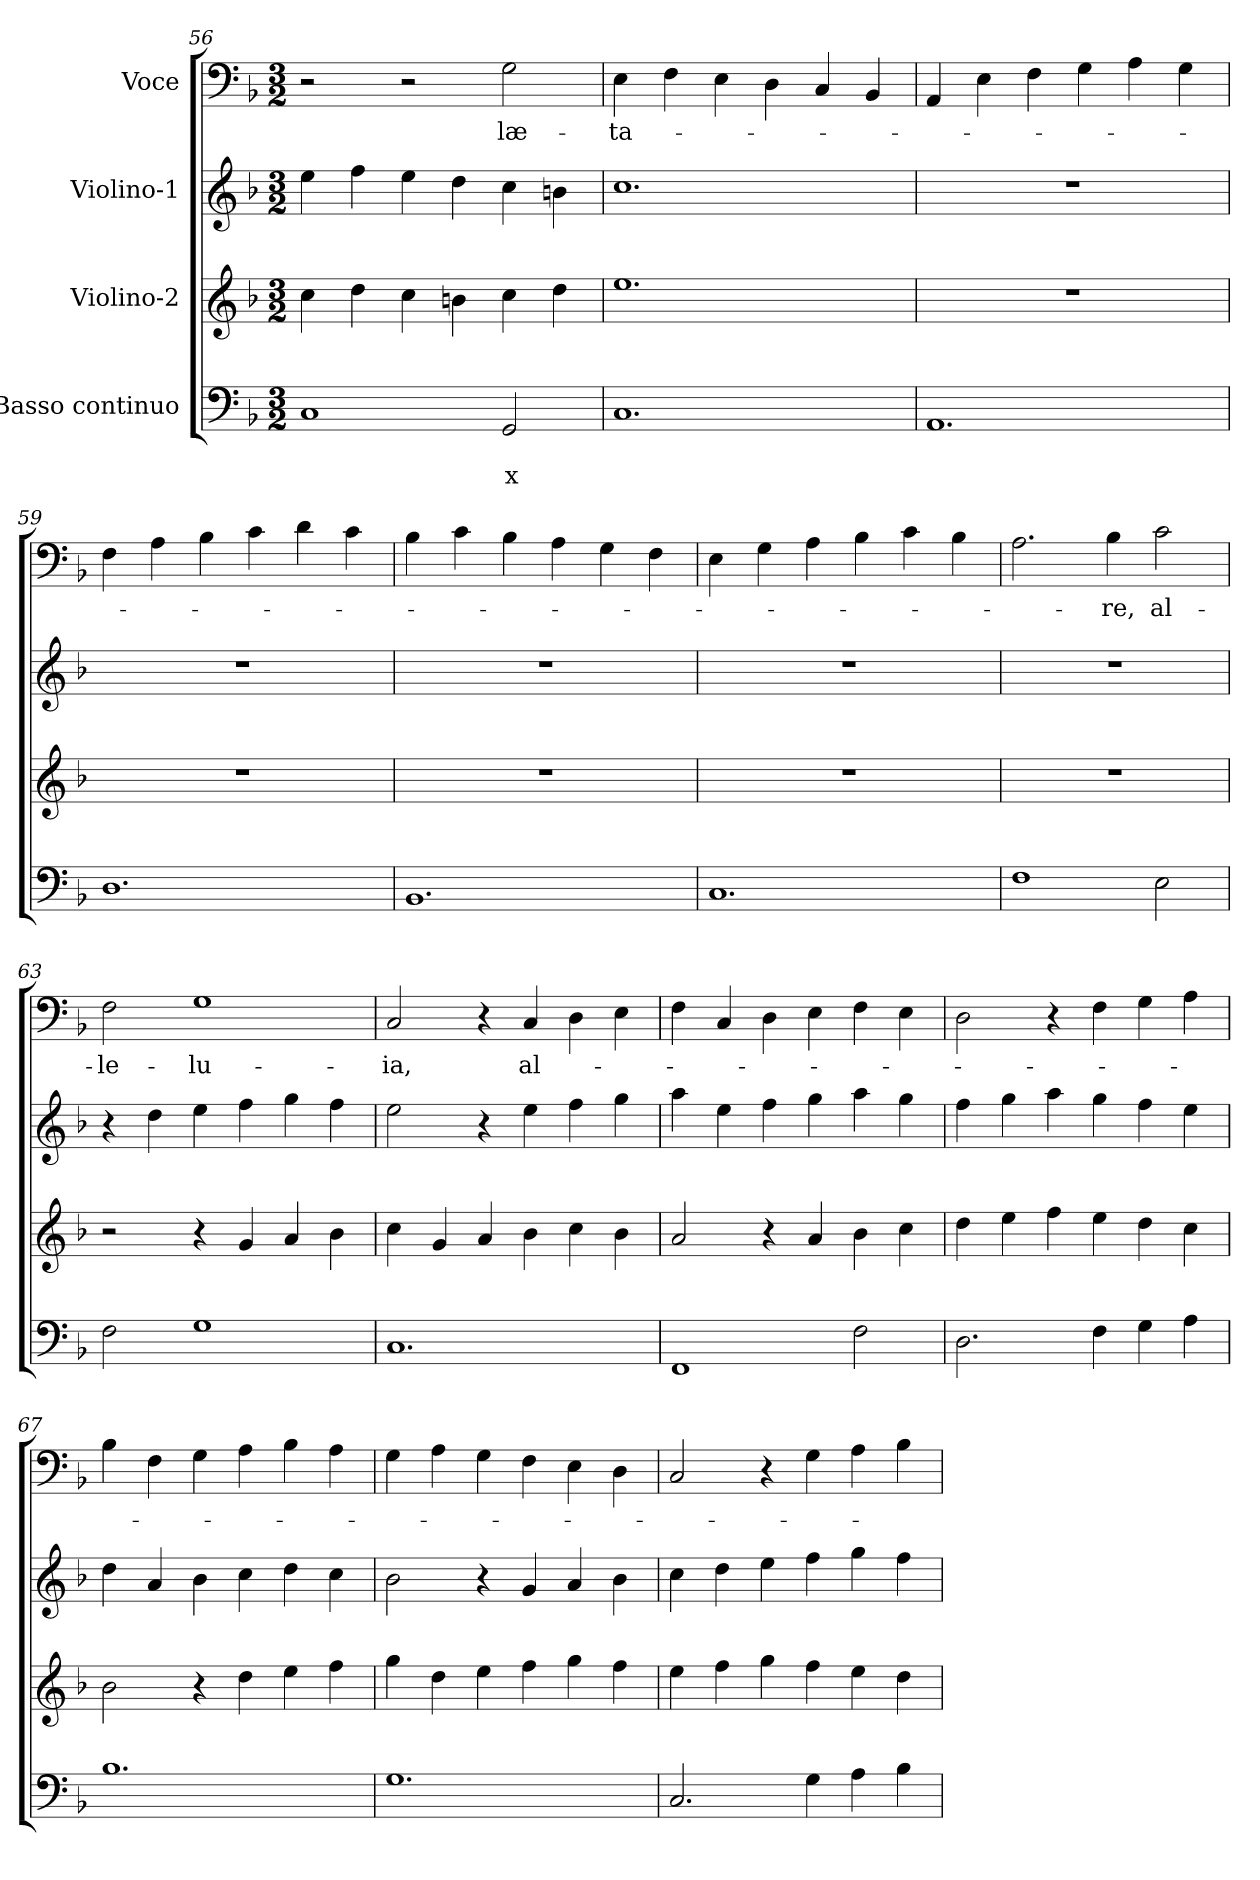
**kern	**text	**text	**kern	**kern	**kern	**text
*part4	*part4	*part4	*part3	*part2	*part1	*part1
*staff4	*staff4	*staff4	*staff3	*staff2	*staff1	*staff1
*I"Basso continuo	*	*	*I"Violino-2	*I"Violino-1	*I"Voce	*
*clefF4	*	*	*clefG2	*clefG2	*clefF4	*
*k[b-]	*	*	*k[b-]	*k[b-]	*k[b-]	*
*F:	*	*	*F:	*F:	*F:	*
*M3/2	*	*	*M3/2	*M3/2	*M3/2	*
=56	=56	=56	=56	=56	=56	=56
1C	.	.	4cc\	4ee\	2r	.
.	.	.	4dd\	4ff\	.	.
.	.	.	4cc\	4ee\	2r	.
.	.	.	4bn\	4dd\	.	.
!	!	!LO:LY:b	!	!	!	!LO:LY:b
2GG/	.	x	4cc\	4cc\	2G\	læ-
.	.	.	4dd\	4bn\	.	.
=57	=57	=57	=57	=57	=57	=57
!	!	!	!	!	!	!LO:LY:b
1.C	.	.	1.ee	1.cc	4E\	-ta-
.	.	.	.	.	4F\	.
.	.	.	.	.	4E\	.
.	.	.	.	.	4D\	.
.	.	.	.	.	4C/	.
.	.	.	.	.	4BB-/	.
=58	=58	=58	=58	=58	=58	=58
1.AA	.	.	1.r	1.r	4AA/	.
.	.	.	.	.	4E\	.
.	.	.	.	.	4F\	.
.	.	.	.	.	4G\	.
.	.	.	.	.	4A\	.
.	.	.	.	.	4G\	.
!!LO:LB:g=z
=59	=59	=59	=59	=59	=59	=59
1.D	.	.	1.r	1.r	4F\	.
.	.	.	.	.	4A\	.
.	.	.	.	.	4B-\	.
.	.	.	.	.	4c\	.
.	.	.	.	.	4d\	.
.	.	.	.	.	4c\	.
=60	=60	=60	=60	=60	=60	=60
1.BB-	.	.	1.r	1.r	4B-\	.
.	.	.	.	.	4c\	.
.	.	.	.	.	4B-\	.
.	.	.	.	.	4A\	.
.	.	.	.	.	4G\	.
.	.	.	.	.	4F\	.
=61	=61	=61	=61	=61	=61	=61
1.C	.	.	1.r	1.r	4E\	.
.	.	.	.	.	4G\	.
.	.	.	.	.	4A\	.
.	.	.	.	.	4B-\	.
.	.	.	.	.	4c\	.
.	.	.	.	.	4B-\	.
=62	=62	=62	=62	=62	=62	=62
1F	.	.	1.r	1.r	2.A\	.
!	!	!	!	!	!	!LO:LY:b
.	.	.	.	.	4B-\	-re,
!	!	!	!	!	!	!LO:LY:b
2E\	.	.	.	.	2c\	al-
=63	=63	=63	=63	=63	=63	=63
!	!	!	!	!	!	!LO:LY:b
2F\	.	.	2r	4r	2F\	-le-
.	.	.	.	4dd\	.	.
!	!	!	!	!	!	!LO:LY:b
1G	.	.	4r	4ee\	1G	-lu-
.	.	.	4g/	4ff\	.	.
.	.	.	4a/	4gg\	.	.
.	.	.	4b-\	4ff\	.	.
=64	=64	=64	=64	=64	=64	=64
!	!	!	!	!	!	!LO:LY:b
1.C	.	.	4cc\	2ee\	2C/	-ia,
.	.	.	4g/	.	.	.
.	.	.	4a/	4r	4r	.
!	!	!	!	!	!	!LO:LY:b
.	.	.	4b-\	4ee\	4C/	al-
.	.	.	4cc\	4ff\	4D\	.
.	.	.	4b-\	4gg\	4E\	.
=65	=65	=65	=65	=65	=65	=65
1FF	.	.	2a/	4aa\	4F\	.
.	.	.	.	4ee\	4C/	.
.	.	.	4r	4ff\	4D\	.
.	.	.	4a/	4gg\	4E\	.
2F\	.	.	4b-\	4aa\	4F\	.
.	.	.	4cc\	4gg\	4E\	.
!!LO:LB:g=z
=66	=66	=66	=66	=66	=66	=66
2.D\	.	.	4dd\	4ff\	2D\	.
.	.	.	4ee\	4gg\	.	.
.	.	.	4ff\	4aa\	4r	.
4F\	.	.	4ee\	4gg\	4F\	.
4G\	.	.	4dd\	4ff\	4G\	.
4A\	.	.	4cc\	4ee\	4A\	.
=67	=67	=67	=67	=67	=67	=67
1.B-	.	.	2b-\	4dd\	4B-\	.
.	.	.	.	4a/	4F\	.
.	.	.	4r	4b-\	4G\	.
.	.	.	4dd\	4cc\	4A\	.
.	.	.	4ee\	4dd\	4B-\	.
.	.	.	4ff\	4cc\	4A\	.
=68	=68	=68	=68	=68	=68	=68
1.G	.	.	4gg\	2b-\	4G\	.
.	.	.	4dd\	.	4A\	.
.	.	.	4ee\	4r	4G\	.
.	.	.	4ff\	4g/	4F\	.
.	.	.	4gg\	4a/	4E\	.
.	.	.	4ff\	4b-\	4D\	.
=69	=69	=69	=69	=69	=69	=69
2.C/	.	.	4ee\	4cc\	2C/	.
.	.	.	4ff\	4dd\	.	.
.	.	.	4gg\	4ee\	4r	.
4G\	.	.	4ff\	4ff\	4G\	.
4A\	.	.	4ee\	4gg\	4A\	.
4B-\	.	.	4dd\	4ff\	4B-\	.
=	=	=	=	=	=	=
*-	*-	*-	*-	*-	*-	*-
